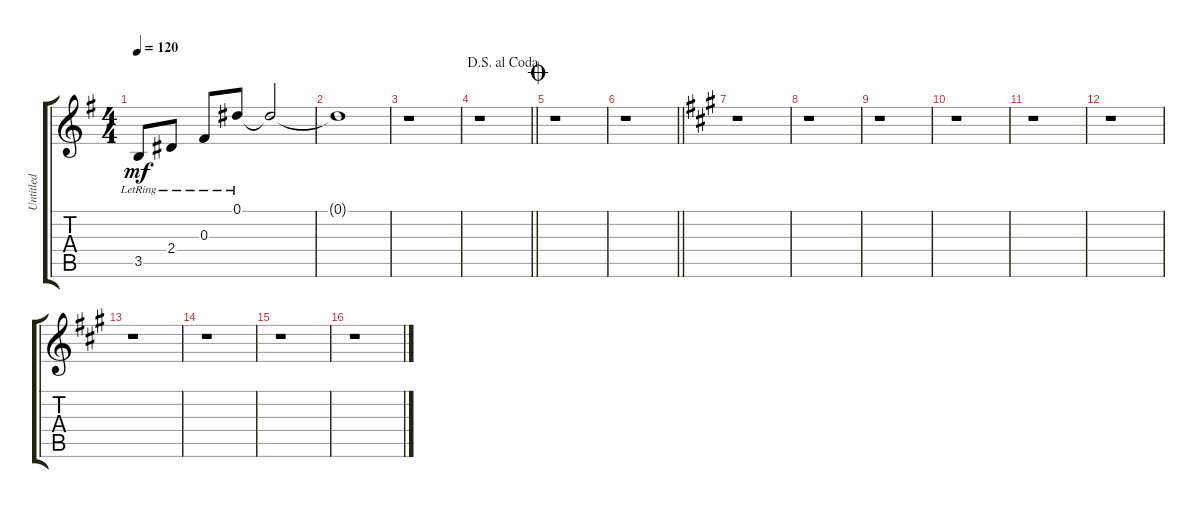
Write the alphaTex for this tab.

\track ("Untitled" "Untitled") {instrument electricguitarclean}
\staff {score tabs}
\tuning (Eb4 Bb3 Gb3 Db3 Ab2 Eb2) {hide}
\ts (4 4)
\tempo 120
\clef g2
\ks g
3.5{lr}.8{dy mf beam merge} 2.4{lr}.8 0.3{lr}.8 0.1{lr}.8{beam merge} 0.1{t}.2 |
0.1{t}.1 |
r.1 |
\jump dalsegnoalcoda
\barLineRight lightlight
r.1 |
\jump coda
r.1 |
\barLineRight lightlight
r.1 |
\ks a
r.1 |
r.1 |
r.1 |
r.1 |
r.1 |
r.1 |
r.1 |
r.1 |
r.1 |
r.1
